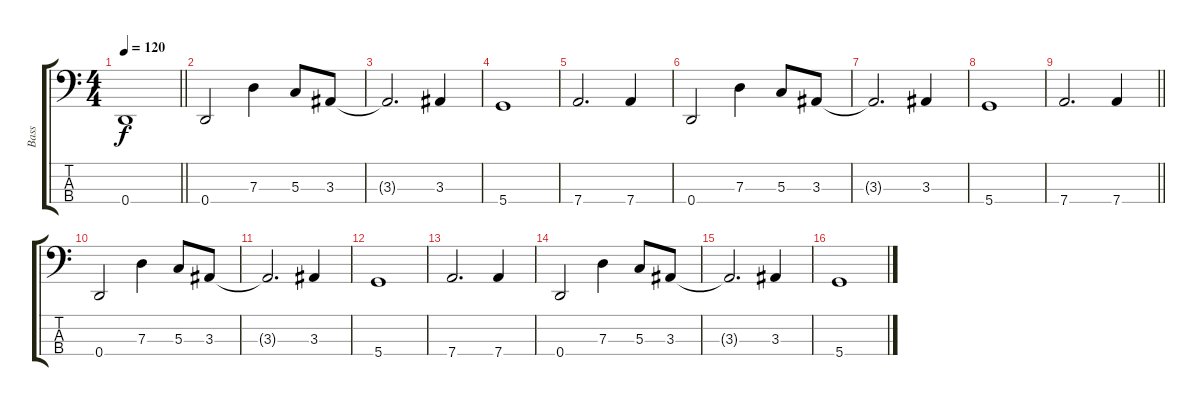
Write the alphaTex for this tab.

\track ("Bass" "Bass") {instrument electricbassfinger}
\staff {score tabs}
\tuning (F2 C2 G1 D1) {hide}
\ts (4 4)
\tempo 120
\clef f4
\barLineRight lightlight
\ks c
0.4{t}.1{dy f} |
0.4.2 7.3.4 5.3.8 3.3.8 |
3.3{t}.2{d} 3.3.4 |
5.4.1 |
7.4.2{d} 7.4.4 |
0.4.2 7.3.4 5.3.8 3.3.8 |
3.3{t}.2{d} 3.3.4 |
5.4.1 |
\barLineRight lightlight
7.4.2{d} 7.4.4 |
0.4.2 7.3.4 5.3.8 3.3.8 |
3.3{t}.2{d} 3.3.4 |
5.4.1 |
7.4.2{d} 7.4.4 |
0.4.2 7.3.4 5.3.8 3.3.8 |
3.3{t}.2{d} 3.3.4 |
5.4.1
